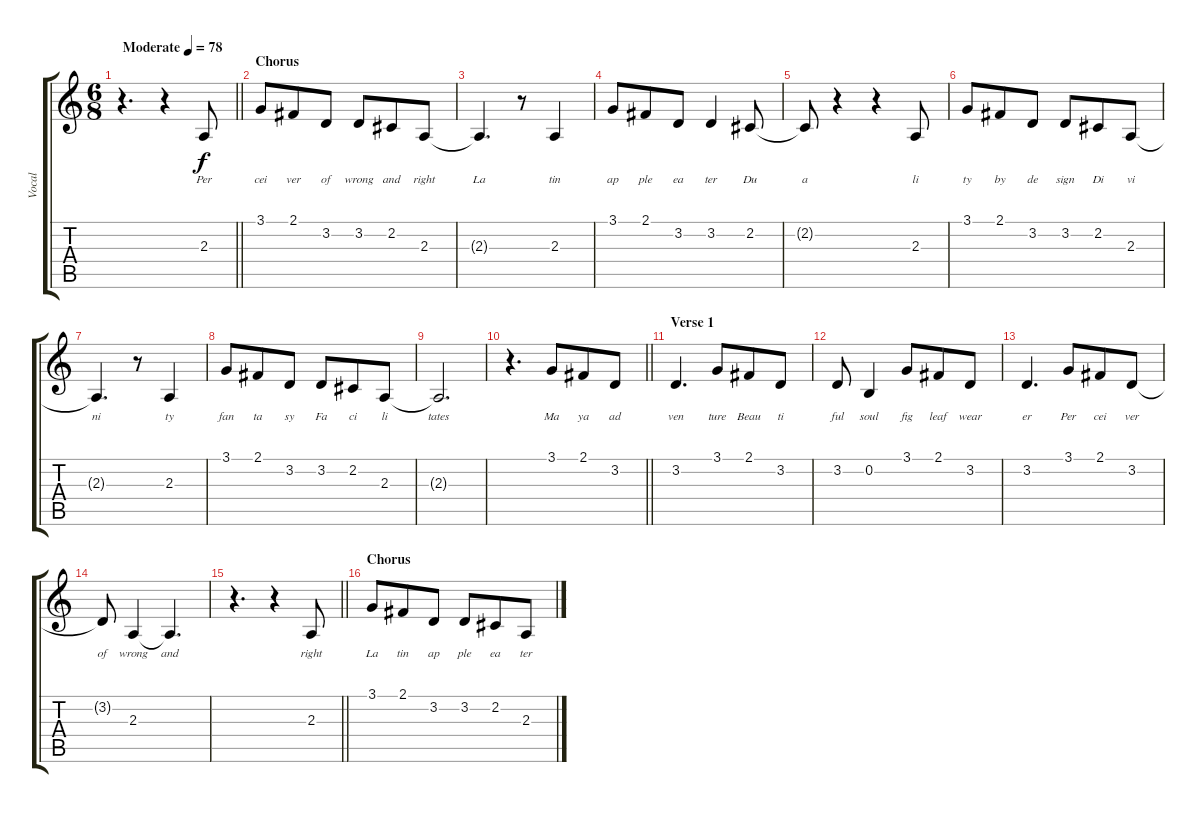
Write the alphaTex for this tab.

\track ("Vocal" "Vocal") {instrument acousticgrandpiano}
\staff {score tabs}
\tuning (E4 B3 G3 D3 A2 E2) {hide}
\ts (6 8)
\tempo (78 "Moderate")
\clef g2
\barLineRight lightlight
\ks c
r.4{d dy f instrument acousticgrandpiano} r.4 2.3.8{lyrics (0 "Per") lyrics (1 "") lyrics (2 "") lyrics (3 "") lyrics (4 "")} |
\section ("" "Chorus")
3.1.8{lyrics (0 "cei") lyrics (1 "") lyrics (2 "") lyrics (3 "") lyrics (4 "")} 2.1.8{lyrics (0 "ver") lyrics (1 "") lyrics (2 "") lyrics (3 "") lyrics (4 "")} 3.2.8{lyrics (0 "of") lyrics (1 "") lyrics (2 "") lyrics (3 "") lyrics (4 "")} 3.2.8{lyrics (0 "wrong") lyrics (1 "") lyrics (2 "") lyrics (3 "") lyrics (4 "")} 2.2.8{lyrics (0 "and") lyrics (1 "") lyrics (2 "") lyrics (3 "") lyrics (4 "")} 2.3.8{lyrics (0 "right") lyrics (1 "") lyrics (2 "") lyrics (3 "") lyrics (4 "")} |
2.3{t}.4{d lyrics (0 "La") lyrics (1 "") lyrics (2 "") lyrics (3 "") lyrics (4 "")} r.8 2.3.4{lyrics (0 "tin") lyrics (1 "") lyrics (2 "") lyrics (3 "") lyrics (4 "")} |
3.1.8{lyrics (0 "ap") lyrics (1 "") lyrics (2 "") lyrics (3 "") lyrics (4 "")} 2.1.8{lyrics (0 "ple") lyrics (1 "") lyrics (2 "") lyrics (3 "") lyrics (4 "")} 3.2.8{lyrics (0 "ea") lyrics (1 "") lyrics (2 "") lyrics (3 "") lyrics (4 "")} 3.2.4{lyrics (0 "ter") lyrics (1 "") lyrics (2 "") lyrics (3 "") lyrics (4 "")} 2.2.8{lyrics (0 "Du") lyrics (1 "") lyrics (2 "") lyrics (3 "") lyrics (4 "")} |
2.2{t}.8{lyrics (0 "a") lyrics (1 "") lyrics (2 "") lyrics (3 "") lyrics (4 "")} r.4 r.4 2.3.8{lyrics (0 "li") lyrics (1 "") lyrics (2 "") lyrics (3 "") lyrics (4 "")} |
3.1.8{lyrics (0 "ty") lyrics (1 "") lyrics (2 "") lyrics (3 "") lyrics (4 "")} 2.1.8{lyrics (0 "by") lyrics (1 "") lyrics (2 "") lyrics (3 "") lyrics (4 "")} 3.2.8{lyrics (0 "de") lyrics (1 "") lyrics (2 "") lyrics (3 "") lyrics (4 "")} 3.2.8{lyrics (0 "sign") lyrics (1 "") lyrics (2 "") lyrics (3 "") lyrics (4 "")} 2.2.8{lyrics (0 "Di") lyrics (1 "") lyrics (2 "") lyrics (3 "") lyrics (4 "")} 2.3.8{lyrics (0 "vi") lyrics (1 "") lyrics (2 "") lyrics (3 "") lyrics (4 "")} |
2.3{t}.4{d lyrics (0 "ni") lyrics (1 "") lyrics (2 "") lyrics (3 "") lyrics (4 "")} r.8 2.3.4{lyrics (0 "ty") lyrics (1 "") lyrics (2 "") lyrics (3 "") lyrics (4 "")} |
3.1.8{lyrics (0 "fan") lyrics (1 "") lyrics (2 "") lyrics (3 "") lyrics (4 "")} 2.1.8{lyrics (0 "ta") lyrics (1 "") lyrics (2 "") lyrics (3 "") lyrics (4 "")} 3.2.8{lyrics (0 "sy") lyrics (1 "") lyrics (2 "") lyrics (3 "") lyrics (4 "")} 3.2.8{lyrics (0 "Fa") lyrics (1 "") lyrics (2 "") lyrics (3 "") lyrics (4 "")} 2.2.8{lyrics (0 "ci") lyrics (1 "") lyrics (2 "") lyrics (3 "") lyrics (4 "")} 2.3.8{lyrics (0 "li") lyrics (1 "") lyrics (2 "") lyrics (3 "") lyrics (4 "")} |
2.3{t}.2{d lyrics (0 "tates") lyrics (1 "") lyrics (2 "") lyrics (3 "") lyrics (4 "")} |
\barLineRight lightlight
r.4{d} 3.1.8{lyrics (0 "Ma") lyrics (1 "") lyrics (2 "") lyrics (3 "") lyrics (4 "")} 2.1.8{lyrics (0 "ya") lyrics (1 "") lyrics (2 "") lyrics (3 "") lyrics (4 "")} 3.2.8{lyrics (0 "ad") lyrics (1 "") lyrics (2 "") lyrics (3 "") lyrics (4 "")} |
\section ("" "Verse 1")
3.2.4{d lyrics (0 "ven") lyrics (1 "") lyrics (2 "") lyrics (3 "") lyrics (4 "")} 3.1.8{lyrics (0 "ture") lyrics (1 "") lyrics (2 "") lyrics (3 "") lyrics (4 "")} 2.1.8{lyrics (0 "Beau") lyrics (1 "") lyrics (2 "") lyrics (3 "") lyrics (4 "")} 3.2.8{lyrics (0 "ti") lyrics (1 "") lyrics (2 "") lyrics (3 "") lyrics (4 "")} |
3.2.8{lyrics (0 "ful") lyrics (1 "") lyrics (2 "") lyrics (3 "") lyrics (4 "")} 0.2.4{lyrics (0 "soul") lyrics (1 "") lyrics (2 "") lyrics (3 "") lyrics (4 "")} 3.1.8{lyrics (0 "fig") lyrics (1 "") lyrics (2 "") lyrics (3 "") lyrics (4 "")} 2.1.8{lyrics (0 "leaf") lyrics (1 "") lyrics (2 "") lyrics (3 "") lyrics (4 "")} 3.2.8{lyrics (0 "wear") lyrics (1 "") lyrics (2 "") lyrics (3 "") lyrics (4 "")} |
3.2.4{d lyrics (0 "er") lyrics (1 "") lyrics (2 "") lyrics (3 "") lyrics (4 "")} 3.1.8{lyrics (0 "Per") lyrics (1 "") lyrics (2 "") lyrics (3 "") lyrics (4 "")} 2.1.8{lyrics (0 "cei") lyrics (1 "") lyrics (2 "") lyrics (3 "") lyrics (4 "")} 3.2.8{lyrics (0 "ver") lyrics (1 "") lyrics (2 "") lyrics (3 "") lyrics (4 "")} |
3.2{t}.8{lyrics (0 "of") lyrics (1 "") lyrics (2 "") lyrics (3 "") lyrics (4 "")} 2.3.4{lyrics (0 "wrong") lyrics (1 "") lyrics (2 "") lyrics (3 "") lyrics (4 "")} 2.3{t}.4{d lyrics (0 "and") lyrics (1 "") lyrics (2 "") lyrics (3 "") lyrics (4 "")} |
\barLineRight lightlight
r.4{d} r.4 2.3.8{lyrics (0 "right") lyrics (1 "") lyrics (2 "") lyrics (3 "") lyrics (4 "")} |
\section ("" "Chorus")
3.1.8{lyrics (0 "La") lyrics (1 "") lyrics (2 "") lyrics (3 "") lyrics (4 "")} 2.1.8{lyrics (0 "tin") lyrics (1 "") lyrics (2 "") lyrics (3 "") lyrics (4 "")} 3.2.8{lyrics (0 "ap") lyrics (1 "") lyrics (2 "") lyrics (3 "") lyrics (4 "")} 3.2.8{lyrics (0 "ple") lyrics (1 "") lyrics (2 "") lyrics (3 "") lyrics (4 "")} 2.2.8{lyrics (0 "ea") lyrics (1 "") lyrics (2 "") lyrics (3 "") lyrics (4 "")} 2.3.8{lyrics (0 "ter") lyrics (1 "") lyrics (2 "") lyrics (3 "") lyrics (4 "")}
